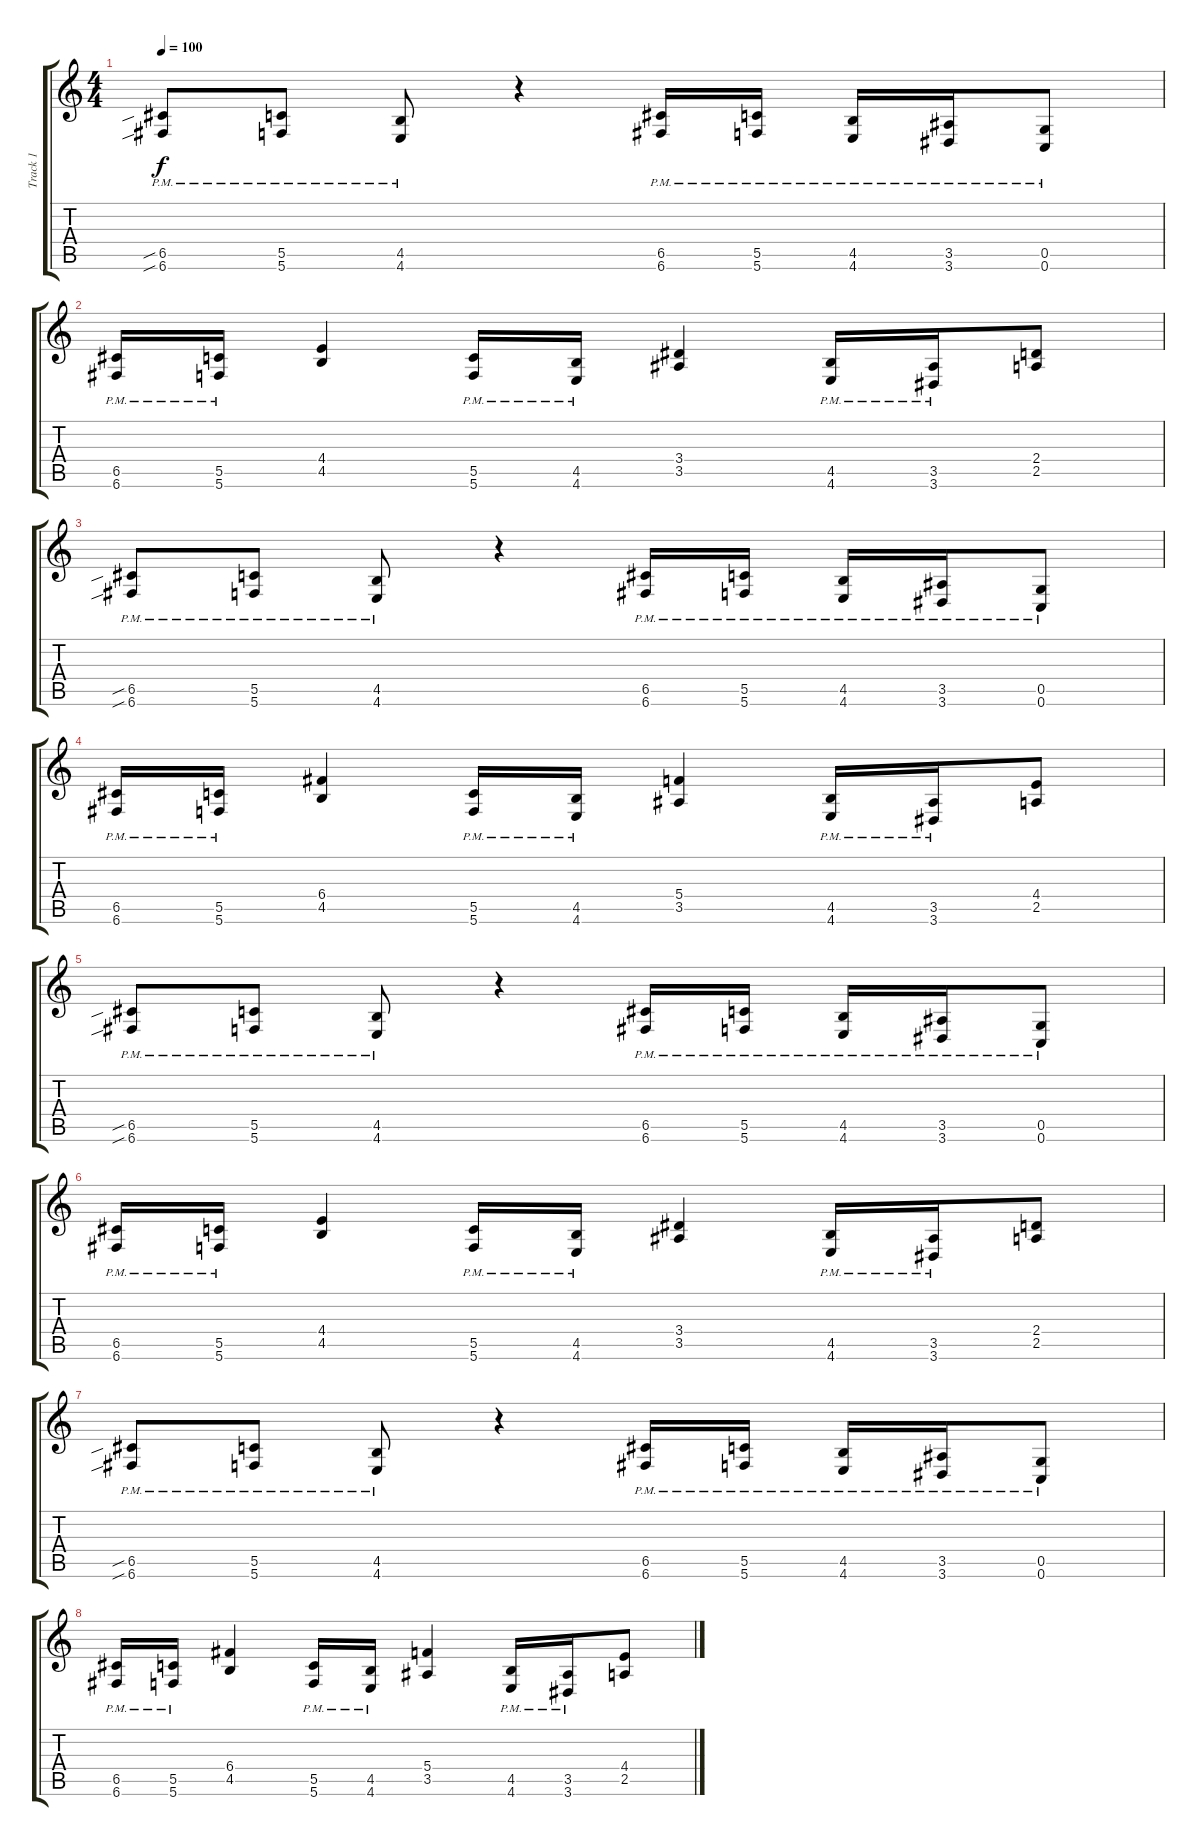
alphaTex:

\track ("Track 1" "Track 1") {instrument distortionguitar}
\staff {score tabs}
\tuning (D4 A3 F3 C3 G2 C2) {hide}
\ts (4 4)
\tempo 100
\clef g2
\ks c
(6.5{sib pm} 6.6{sib pm}).8{dy f} (5.5{pm} 5.6{pm}).8 (4.5{pm} 4.6{pm}).8 r.4 (6.5{pm} 6.6{pm}).16 (5.5{pm} 5.6{pm}).16 (4.5{pm} 4.6{pm}).16 (3.5{pm} 3.6{pm}).16 (0.5{pm} 0.6{pm}).8 |
(6.5{pm} 6.6{pm}).16 (5.5{pm} 5.6{pm}).16 (4.4 4.5).4 (5.5{pm} 5.6{pm}).16 (4.5{pm} 4.6{pm}).16 (3.4 3.5).4 (4.5{pm} 4.6{pm}).16 (3.5{pm} 3.6{pm}).16 (2.4 2.5).8 |
(6.5{sib pm} 6.6{sib pm}).8 (5.5{pm} 5.6{pm}).8 (4.5{pm} 4.6{pm}).8 r.4 (6.5{pm} 6.6{pm}).16 (5.5{pm} 5.6{pm}).16 (4.5{pm} 4.6{pm}).16 (3.5{pm} 3.6{pm}).16 (0.5{pm} 0.6{pm}).8 |
(6.5{pm} 6.6{pm}).16 (5.5{pm} 5.6{pm}).16 (6.4 4.5).4 (5.5{pm} 5.6{pm}).16 (4.5{pm} 4.6{pm}).16 (5.4 3.5).4 (4.5{pm} 4.6{pm}).16 (3.5{pm} 3.6{pm}).16 (4.4 2.5).8 |
(6.5{sib pm} 6.6{sib pm}).8 (5.5{pm} 5.6{pm}).8 (4.5{pm} 4.6{pm}).8 r.4 (6.5{pm} 6.6{pm}).16 (5.5{pm} 5.6{pm}).16 (4.5{pm} 4.6{pm}).16 (3.5{pm} 3.6{pm}).16 (0.5{pm} 0.6{pm}).8 |
(6.5{pm} 6.6{pm}).16 (5.5{pm} 5.6{pm}).16 (4.4 4.5).4 (5.5{pm} 5.6{pm}).16 (4.5{pm} 4.6{pm}).16 (3.4 3.5).4 (4.5{pm} 4.6{pm}).16 (3.5{pm} 3.6{pm}).16 (2.4 2.5).8 |
(6.5{sib pm} 6.6{sib pm}).8 (5.5{pm} 5.6{pm}).8 (4.5{pm} 4.6{pm}).8 r.4 (6.5{pm} 6.6{pm}).16 (5.5{pm} 5.6{pm}).16 (4.5{pm} 4.6{pm}).16 (3.5{pm} 3.6{pm}).16 (0.5{pm} 0.6{pm}).8 |
(6.5{pm} 6.6{pm}).16 (5.5{pm} 5.6{pm}).16 (6.4 4.5).4 (5.5{pm} 5.6{pm}).16 (4.5{pm} 4.6{pm}).16 (5.4 3.5).4 (4.5{pm} 4.6{pm}).16 (3.5{pm} 3.6{pm}).16 (4.4 2.5).8
